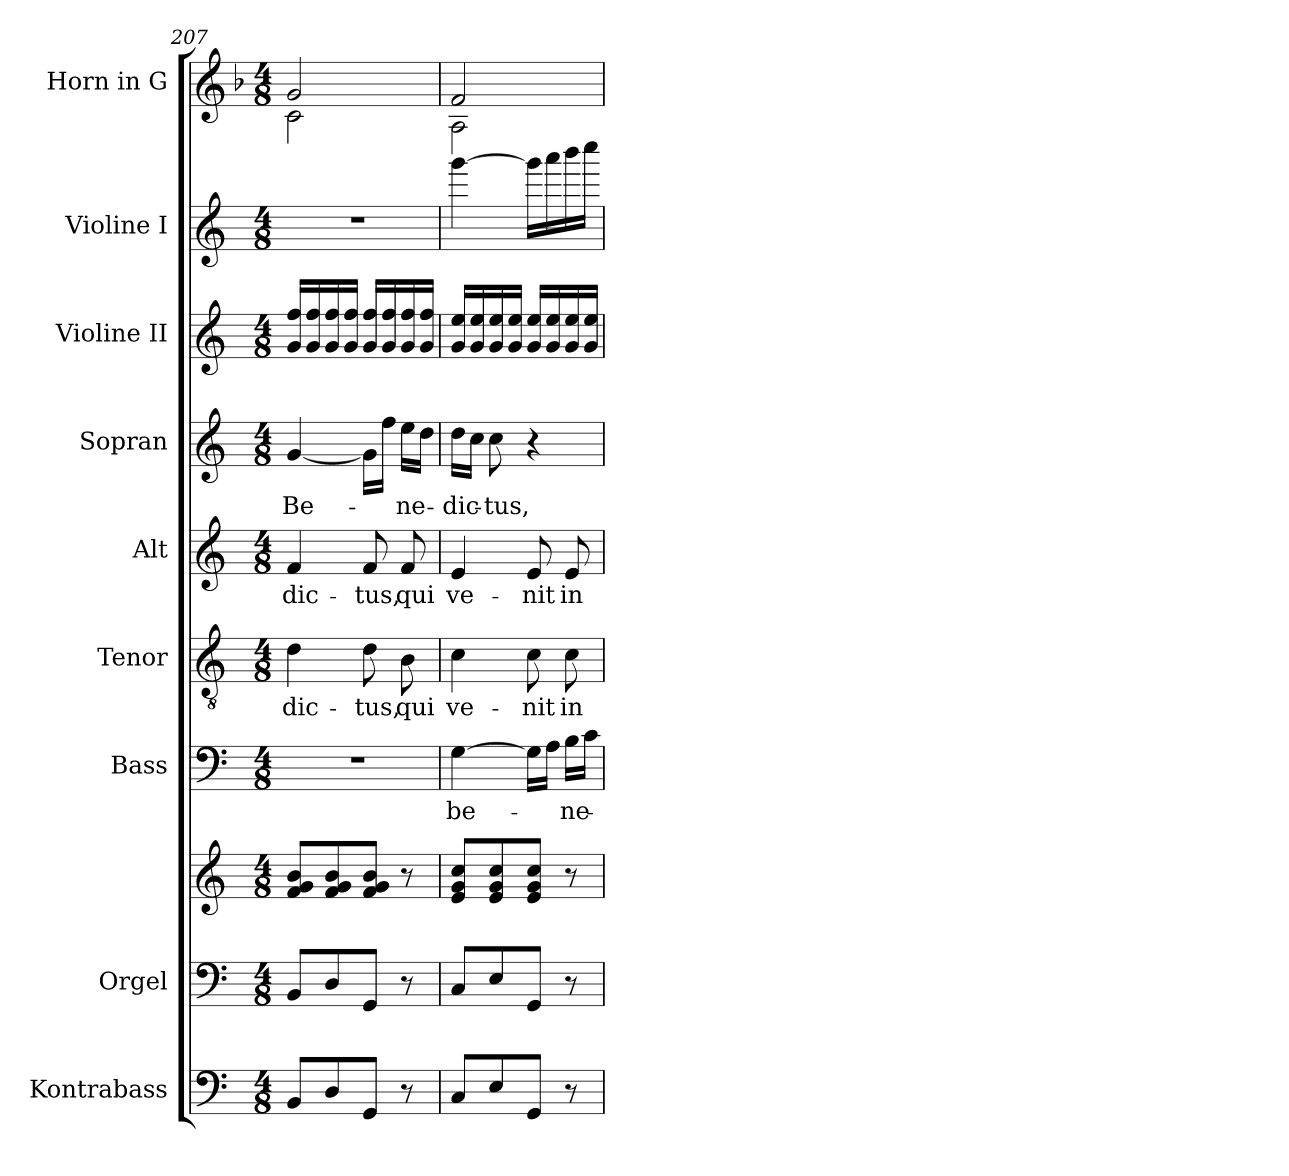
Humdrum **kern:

**kern	**kern	**kern	**kern	**text	**kern	**text	**kern	**text	**kern	**text	**kern	**kern	**kern
*part9	*part8	*part8	*part7	*part7	*part6	*part6	*part5	*part5	*part4	*part4	*part3	*part2	*part1
*staff10	*staff9	*staff8	*staff7	*staff7	*staff6	*staff6	*staff5	*staff5	*staff4	*staff4	*staff3	*staff2	*staff1
*I"Kontrabass	*I"Orgel	*	*I"Bass	*	*I"Tenor	*	*I"Alt	*	*I"Sopran	*	*I"Violine II	*I"Violine I	*I"Horn in G
*I'Kb.	*I'Org.	*	*I'B	*	*I'T	*	*I'A	*	*I'S	*	*I'Vl. II	*I'Vl. I	*I'Hrn.
*clefF4	*clefF4	*clefG2	*clefF4	*	*clefGv2	*	*clefG2	*	*clefG2	*	*clefG2	*clefG2	*clefG2
*ITrd7c12	*	*	*	*	*	*	*	*	*	*	*ITrd7c12	*ITrd7c12	*ITrd3c5
*k[]	*k[]	*k[]	*k[]	*	*k[]	*	*k[]	*	*k[]	*	*k[]	*k[]	*k[]
*C:	*C:	*C:	*C:	*	*C:	*	*C:	*	*C:	*	*C:	*C:	*C:
*M4/8	*M4/8	*M4/8	*M4/8	*	*M4/8	*	*M4/8	*	*M4/8	*	*M4/8	*M4/8	*M4/8
=207	=207	=207	=207	=207	=207	=207	=207	=207	=207	=207	=207	=207	=207
!	!	!	!	!	!	!LO:LY:b	!	!LO:LY:b	!	!LO:LY:b	!	!	!
*	*	*	*	*	*	*	*	*	*	*	*	*	*^
8BBB/L	8BB/L	8f/ 8g/ 8b/L	2r	.	4d\	-dic-	4f/	-dic-	[4g/	Be-	16G/ 16f/LL	2r	2d/	2G\
.	.	.	.	.	.	.	.	.	.	.	16G/ 16f/	.	.	.
8DD/	8D/	8f/ 8g/ 8b/	.	.	.	.	.	.	.	.	16G/ 16f/	.	.	.
.	.	.	.	.	.	.	.	.	.	.	16G/ 16f/JJ	.	.	.
!	!	!	!	!	!	!LO:LY:b	!	!LO:LY:b	!	!	!	!	!	!
8GGG/J	8GG/J	8f/ 8g/ 8b/J	.	.	8d\	-tus,	8f/	-tus,	16g\LL]	.	16G/ 16f/LL	.	.	.
.	.	.	.	.	.	.	.	.	16ff\JJ	.	16G/ 16f/	.	.	.
!	!	!	!	!	!	!LO:LY:b	!	!LO:LY:b	!	!LO:LY:b	!	!	!	!
8r	8r	8r	.	.	8B\	qui	8f/	qui	16ee\LL	-ne-	16G/ 16f/	.	.	.
.	.	.	.	.	.	.	.	.	16dd\JJ	.	16G/ 16f/JJ	.	.	.
!!LO:PB:g=z	!!
=208	=208	=208	=208	=208	=208	=208	=208	=208	=208	=208	=208	=208	=208	=208
!	!	!	!	!LO:LY:b	!	!LO:LY:b	!	!LO:LY:b	!	!LO:LY:b	!	!	!	!
8CC/L	8C/L	8e/ 8g/ 8cc/L	[4G\	be-	4c\	ve-	4e/	ve-	16dd\LL	-dic-	16G/ 16e/LL	[4gg\	2c/	2E\
.	.	.	.	.	.	.	.	.	16cc\JJ	.	16G/ 16e/	.	.	.
!	!	!	!	!	!	!	!	!	!	!LO:LY:b	!	!	!	!
8EE/	8E/	8e/ 8g/ 8cc/	.	.	.	.	.	.	8cc\	-tus,	16G/ 16e/	.	.	.
.	.	.	.	.	.	.	.	.	.	.	16G/ 16e/JJ	.	.	.
!	!	!	!	!	!	!LO:LY:b	!	!LO:LY:b	!	!	!	!	!	!
8GGG/J	8GG/J	8e/ 8g/ 8cc/J	16G\LL]	.	8c\	-nit	8e/	-nit	4r	.	16G/ 16e/LL	16gg\LL]	.	.
.	.	.	16A\JJ	.	.	.	.	.	.	.	16G/ 16e/	16aa\	.	.
!	!	!	!	!LO:LY:b	!	!LO:LY:b	!	!LO:LY:b	!	!	!	!	!	!
8r	8r	8r	16B\LL	-ne-	8c\	in	8e/	in	.	.	16G/ 16e/	16bb\	.	.
.	.	.	16c\JJ	.	.	.	.	.	.	.	16G/ 16e/JJ	16ccc\JJ	.	.
*	*	*	*	*	*	*	*	*	*	*	*	*	*v	*v
=	=	=	=	=	=	=	=	=	=	=	=	=	=
*-	*-	*-	*-	*-	*-	*-	*-	*-	*-	*-	*-	*-	*-
